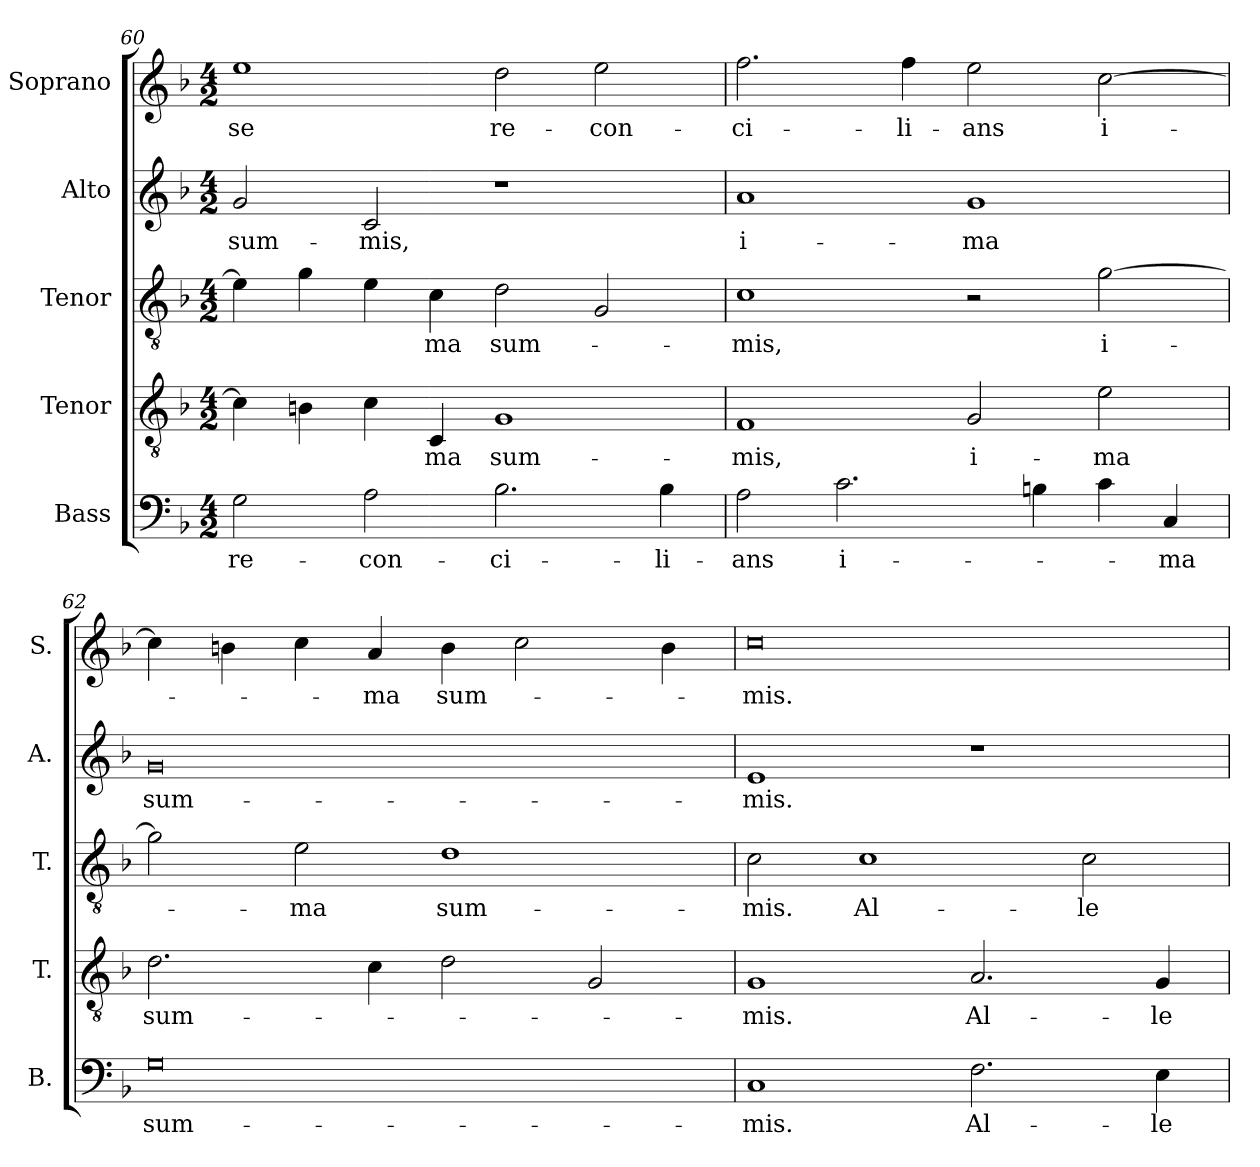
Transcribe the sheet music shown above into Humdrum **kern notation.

**kern	**text	**kern	**text	**kern	**text	**kern	**text	**kern	**text
*part5	*part5	*part4	*part4	*part3	*part3	*part2	*part2	*part1	*part1
*staff5	*staff5	*staff4	*staff4	*staff3	*staff3	*staff2	*staff2	*staff1	*staff1
*I"Bass	*	*I"Tenor	*	*I"Tenor	*	*I"Alto	*	*I"Soprano	*
*I'B.	*	*I'T.	*	*I'T.	*	*I'A.	*	*I'S.	*
*clefF4	*	*clefGv2	*	*clefGv2	*	*clefG2	*	*clefG2	*
*	*	*ITrd7c12	*	*ITrd7c12	*	*	*	*	*
*k[b-]	*	*k[b-]	*	*k[b-]	*	*k[b-]	*	*k[b-]	*
*F:	*	*F:	*	*F:	*	*F:	*	*F:	*
*M4/2	*	*M4/2	*	*M4/2	*	*M4/2	*	*M4/2	*
=60	=60	=60	=60	=60	=60	=60	=60	=60	=60
!	!LO:LY:b:color=#000000	!	!	!	!	!	!	!	!
!	!	!	!	!	!	!	!LO:LY:b:color=#000000	!	!
!	!	!	!	!	!	!	!	!	!LO:LY:b:color=#000000
2Gi\	re-	4Ci\]	.	4Ei\]	.	2gi/	sum-	1eei	se
.	.	4BBni\	.	4Gi\	.	.	.	.	.
!	!LO:LY:b:color=#000000	!	!	!	!	!	!	!	!
!	!	!	!	!	!	!	!LO:LY:b:color=#000000	!	!
2Ai\	-con-	4Ci\	.	4Ei\	.	2ci/	-mis,	.	.
!	!	!	!LO:LY:b:color=#000000	!	!	!	!	!	!
!	!	!	!	!	!LO:LY:b:color=#000000	!	!	!	!
.	.	4CCi/	-ma	4Ci\	-ma	.	.	.	.
!	!LO:LY:b:color=#000000	!	!	!	!	!	!	!	!
!	!	!	!LO:LY:b:color=#000000	!	!	!	!	!	!
!	!	!	!	!	!LO:LY:b:color=#000000	!	!	!	!
!	!	!	!	!	!	!	!	!	!LO:LY:b:color=#000000
2.B-i\	-ci-	1GGi	sum-	2Di\	sum-	1r	.	2ddi\	re-
!	!	!	!	!	!	!	!	!	!LO:LY:b:color=#000000
.	.	.	.	2GGi/	.	.	.	2eei\	-con-
!	!LO:LY:b:color=#000000	!	!	!	!	!	!	!	!
4B-i\	-li-	.	.	.	.	.	.	.	.
=61	=61	=61	=61	=61	=61	=61	=61	=61	=61
!	!LO:LY:b:color=#000000	!	!	!	!	!	!	!	!
!	!	!	!LO:LY:b:color=#000000	!	!	!	!	!	!
!	!	!	!	!	!LO:LY:b:color=#000000	!	!	!	!
!	!	!	!	!	!	!	!LO:LY:b:color=#000000	!	!
!	!	!	!	!	!	!	!	!	!LO:LY:b:color=#000000
2Ai\	-ans	1FFi	-mis,	1Ci	-mis,	1ai	i-	2.ffi\	-ci-
!	!LO:LY:b:color=#000000	!	!	!	!	!	!	!	!
2.ci\	i-	.	.	.	.	.	.	.	.
!	!	!	!	!	!	!	!	!	!LO:LY:b:color=#000000
.	.	.	.	.	.	.	.	4ffi\	-li-
!	!	!	!LO:LY:b:color=#000000	!	!	!	!	!	!
!	!	!	!	!	!	!	!LO:LY:b:color=#000000	!	!
!	!	!	!	!	!	!	!	!	!LO:LY:b:color=#000000
.	.	2GGi/	i-	2r	.	1gi	-ma	2eei\	-ans
4Bni\	.	.	.	.	.	.	.	.	.
!	!	!	!LO:LY:b:color=#000000	!	!	!	!	!	!
!	!	!	!	!	!LO:LY:b:color=#000000	!	!	!	!
!	!	!	!	!	!	!	!	!	!LO:LY:b:color=#000000
4ci\	.	2Ei\	-ma	[2Gi\	i-	.	.	[2cci\	i-
!	!LO:LY:b:color=#000000	!	!	!	!	!	!	!	!
4Ci/	-ma	.	.	.	.	.	.	.	.
!!LO:LB:g=z
=62	=62	=62	=62	=62	=62	=62	=62	=62	=62
!	!LO:LY:b:color=#000000	!	!	!	!	!	!	!	!
!	!	!	!LO:LY:b:color=#000000	!	!	!	!	!	!
!	!	!	!	!	!	!	!LO:LY:b:color=#000000	!	!
0Gi	sum-	2.Di\	sum-	2Gi\]	.	0gi	sum-	4cci\]	.
.	.	.	.	.	.	.	.	4bni\	.
!	!	!	!	!	!LO:LY:b:color=#000000	!	!	!	!
.	.	.	.	2Ei\	-ma	.	.	4cci\	.
!	!	!	!	!	!	!	!	!	!LO:LY:b:color=#000000
.	.	4Ci\	.	.	.	.	.	4ai/	-ma
!	!	!	!	!	!LO:LY:b:color=#000000	!	!	!	!
!	!	!	!	!	!	!	!	!	!LO:LY:b:color=#000000
.	.	2Di\	.	1Di	sum-	.	.	4bi\	sum-
.	.	.	.	.	.	.	.	2cci\	.
.	.	2GGi/	.	.	.	.	.	.	.
.	.	.	.	.	.	.	.	4bi\	.
=63	=63	=63	=63	=63	=63	=63	=63	=63	=63
!	!LO:LY:b:color=#000000	!	!	!	!	!	!	!	!
!	!	!	!LO:LY:b:color=#000000	!	!	!	!	!	!
!	!	!	!	!	!LO:LY:b:color=#000000	!	!	!	!
!	!	!	!	!	!	!	!LO:LY:b:color=#000000	!	!
!	!	!	!	!	!	!	!	!	!LO:LY:b:color=#000000
1Ci	-mis.	1GGi	-mis.	2Ci\	-mis.	1ei	-mis.	0cci	-mis.
!	!	!	!	!	!LO:LY:b:color=#000000	!	!	!	!
.	.	.	.	1Ci	Al-	.	.	.	.
!	!LO:LY:b:color=#000000	!	!	!	!	!	!	!	!
!	!	!	!LO:LY:b:color=#000000	!	!	!	!	!	!
2.Fi\	Al-	2.AAi/	Al-	.	.	1r	.	.	.
!	!	!	!	!	!LO:LY:b:color=#000000	!	!	!	!
.	.	.	.	2Ci\	-le-	.	.	.	.
!	!LO:LY:b:color=#000000	!	!	!	!	!	!	!	!
!	!	!	!LO:LY:b:color=#000000	!	!	!	!	!	!
4Ei\	-le-	4GGi/	-le-	.	.	.	.	.	.
=	=	=	=	=	=	=	=	=	=
*-	*-	*-	*-	*-	*-	*-	*-	*-	*-
